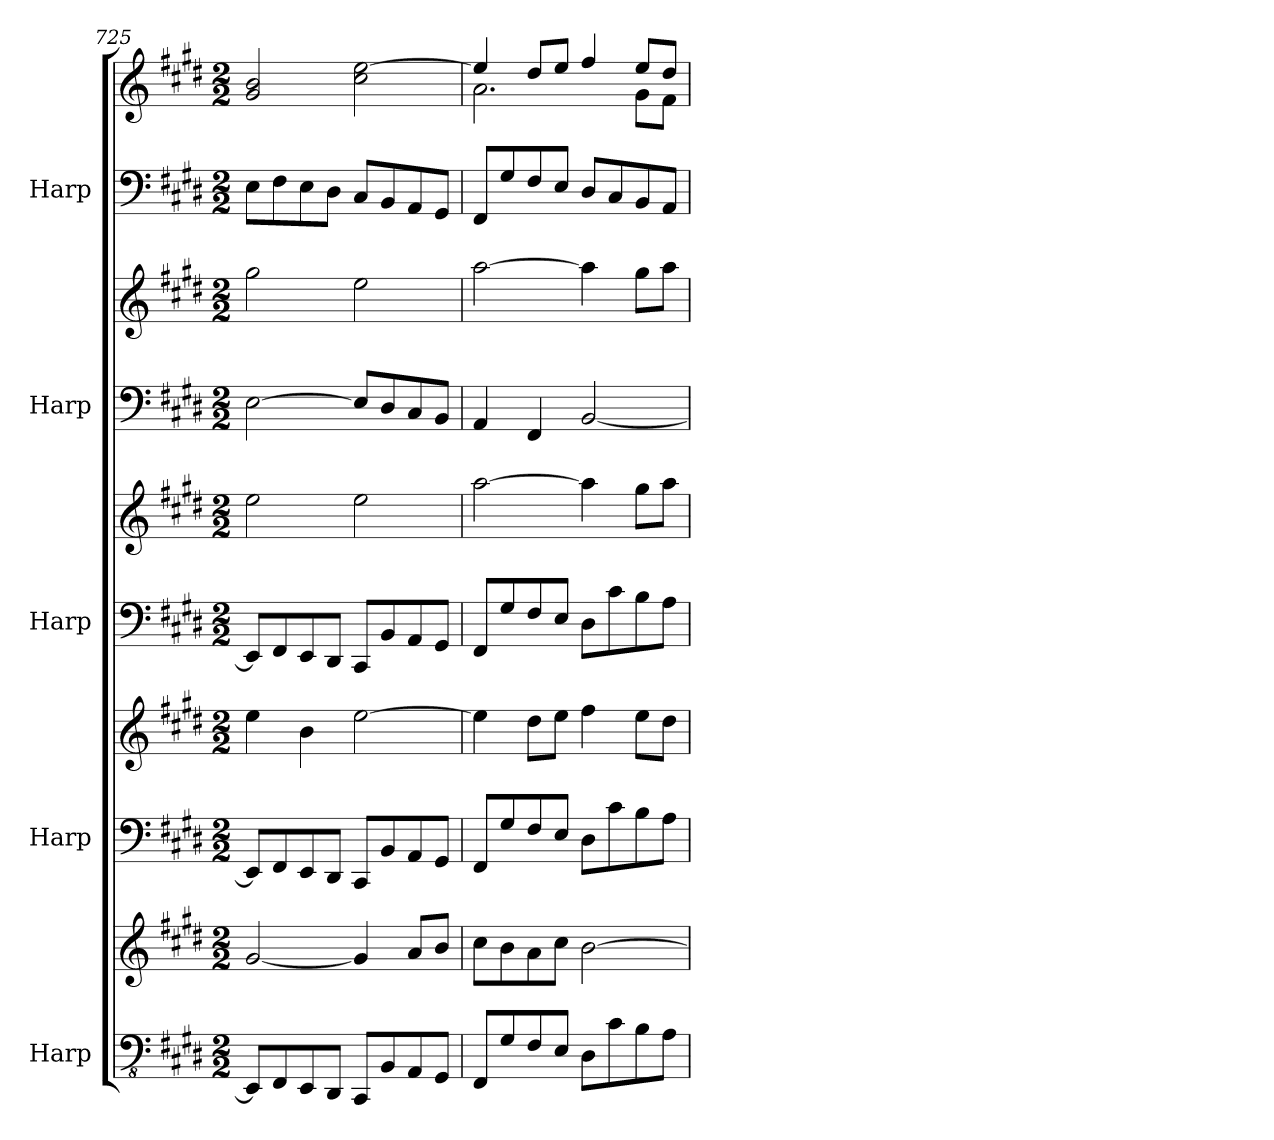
**kern	**kern	**kern	**kern	**kern	**kern	**kern	**kern	**kern	**kern
*part5	*part5	*part4	*part4	*part3	*part3	*part2	*part2	*part1	*part1
*staff10	*staff9	*staff8	*staff7	*staff6	*staff5	*staff4	*staff3	*staff2	*staff1
*I"Harp	*	*I"Harp	*	*I"Harp	*	*I"Harp	*	*I"Harp	*
*I'Hp	*	*I'Hp	*	*I'Hp	*	*I'Hp	*	*I'Hp	*
*clefFv4	*clefG2	*clefF4	*clefG2	*clefF4	*clefG2	*clefF4	*clefG2	*clefF4	*clefG2
*k[f#c#g#d#]	*k[f#c#g#d#]	*k[f#c#g#d#]	*k[f#c#g#d#]	*k[f#c#g#d#]	*k[f#c#g#d#]	*k[f#c#g#d#]	*k[f#c#g#d#]	*k[f#c#g#d#]	*k[f#c#g#d#]
*M2/2	*M2/2	*M2/2	*M2/2	*M2/2	*M2/2	*M2/2	*M2/2	*M2/2	*M2/2
=725	=725	=725	=725	=725	=725	=725	=725	=725	=725
8EEE/L]	[2g#/	8EE/L]	4ee\	8EE/L]	2ee\	[2E\	2gg#\	8E\L	2g#/ 2b/
8FFF#/	.	8FF#/	.	8FF#/	.	.	.	8F#\	.
8EEE/	.	8EE/	4b\	8EE/	.	.	.	8E\	.
8DDD#/J	.	8DD#/J	.	8DD#/J	.	.	.	8D#\J	.
8CCC#/L	4g#/]	8CC#/L	[2ee\	8CC#/L	2ee\	8E/L]	2ee\	8C#/L	2cc#\ [2ee\
8BBB/	.	8BB/	.	8BB/	.	8D#/	.	8BB/	.
8AAA/	8a/L	8AA/	.	8AA/	.	8C#/	.	8AA/	.
8GGG#/J	8b/J	8GG#/J	.	8GG#/J	.	8BB/J	.	8GG#/J	.
!!LO:PB:g=z
=726	=726	=726	=726	=726	=726	=726	=726	=726	=726
*	*	*	*	*	*	*	*	*	*^
8FFF#/L	8cc#\L	8FF#/L	4ee\]	8FF#/L	[2aa\	4AA/	[2aa\	8FF#/L	4ee/]	2.a\
8GG#/	8b\	8G#/	.	8G#/	.	.	.	8G#/	.	.
8FF#/	8a\	8F#/	8dd#\L	8F#/	.	4FF#/	.	8F#/	8dd#/L	.
8EE/J	8cc#\J	8E/J	8ee\J	8E/J	.	.	.	8E/J	8ee/J	.
8DD#\L	[2b\	8D#\L	4ff#\	8D#\L	4aa\]	[2BB/	4aa\]	8D#/L	4ff#/	.
8C#\	.	8c#\	.	8c#\	.	.	.	8C#/	.	.
8BB\	.	8B\	8ee\L	8B\	8gg#\L	.	8gg#\L	8BB/	8ee/L	8g#\L
8AA\J	.	8A\J	8dd#\J	8A\J	8aa\J	.	8aa\J	8AA/J	8dd#/J	8f#\J
*	*	*	*	*	*	*	*	*	*v	*v
=	=	=	=	=	=	=	=	=	=
*-	*-	*-	*-	*-	*-	*-	*-	*-	*-
